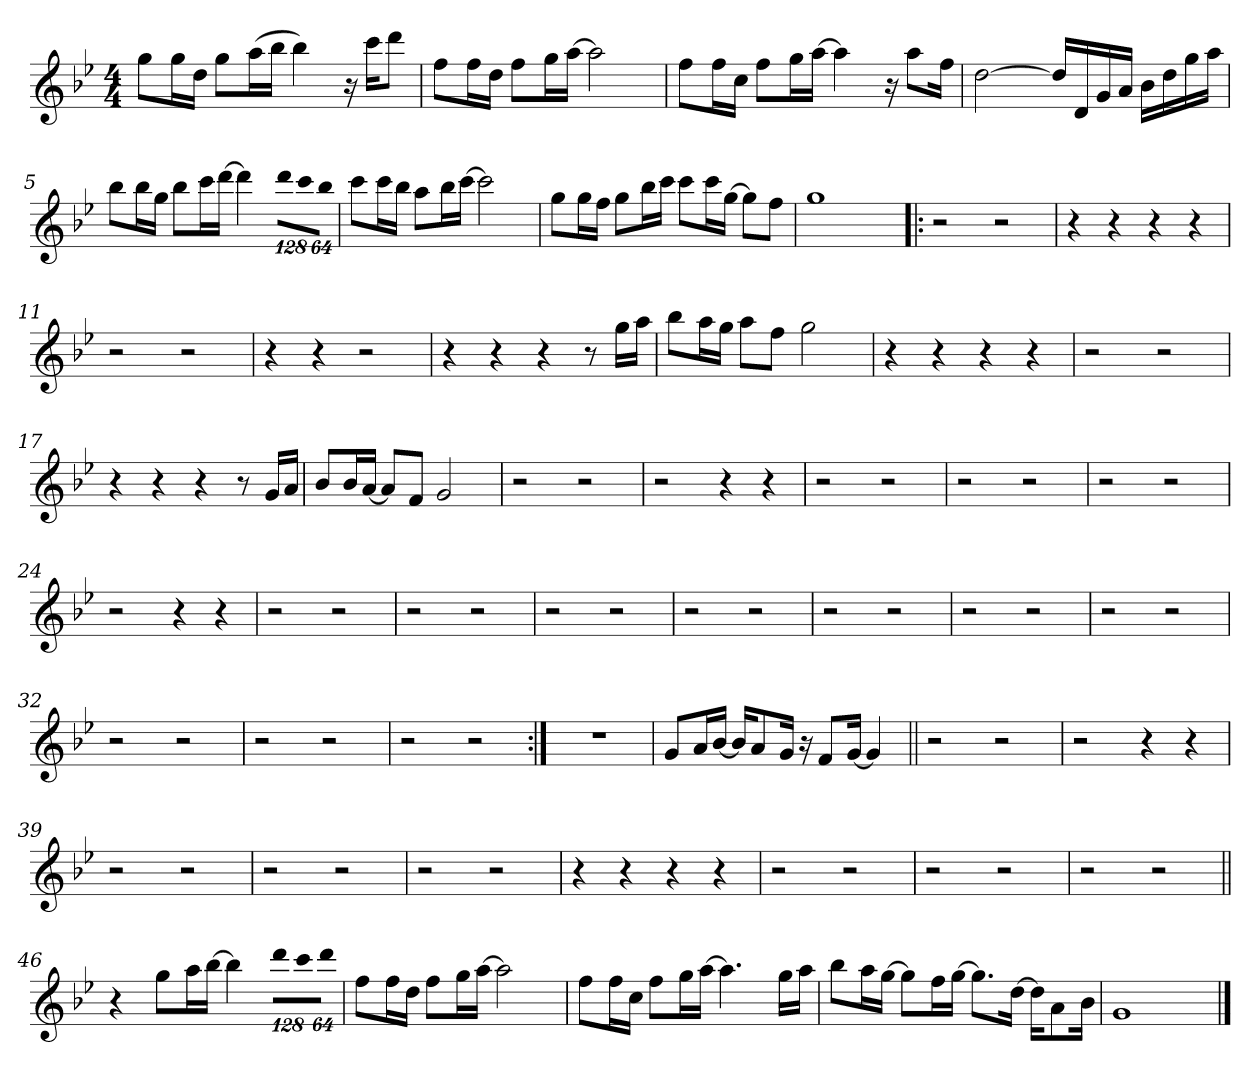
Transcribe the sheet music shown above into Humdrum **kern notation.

**kern
*part1
*staff1
!!LO:PB:g=z
*clefG2
*k[b-e-]
*B-:
*M4/4
*MM58
=1
8ggi\L
16ggi\L
16ddi\JJ
8ggi\L
(16aai\L
16bb-i\JJ
4bb-i\)
16r
16ccci\KL
8dddi\J
=2
8ffi\L
16ffi\L
16ddi\JJ
8ffi\L
16ggi\L
[>16aai\JJ
2aai\]
=3
8ffi\L
16ffi\L
16cci\JJ
8ffi\L
16ggi\L
[>16aai\JJ
4aai\]
16r
8aai\L
16ffi\Jk
!!LO:LB:g=z
=4
[>2ddi\
16ddi/LL]
16di/
16gi/
16ai/JJ
16b-i\LL
16ddi\
16ggi\
16aai\JJ
=5
8bb-i\L
16bb-i\L
16ggi\JJ
8bb-i\L
16ccci\L
[>16dddi\JJ
4dddi\]
*Xbrackettup
!LO:N:vis=8
1024%85dddi\L
!LO:N:vis=8
1024%85ccci\
!LO:N:vis=8
512%43bb-i\J
=6
8ccci\L
16ccci\L
16bb-i\JJ
8aai\L
16bb-i\L
[>16ccci\JJ
2ccci\]
=7
8ggi\L
16ggi\L
16ffi\JJ
8ggi\L
16bb-i\L
16ccci\JJ
8ccci\L
16ccci\L
[>16ggi\JJ
8ggi\L]
8ffi\J
!!LO:LB:g=z
=8
1ggi
=9!|:
2r
2r
=10
4r
4r
4r
4r
=11
2r
2r
=12
4r
4r
2r
=13
4r
4r
4r
8r
16ggi\LL
16aai\JJ
!!LO:LB:g=z
=14
8bb-i\L
16aai\L
16ggi\JJ
8aai\L
8ffi\J
2ggi\
=15
4r
4r
4r
4r
=16
2r
2r
=17
4r
4r
4r
8r
16gi/LL
16ai/JJ
=18
8b-i/L
16b-i/L
[<16ai/JJ
8ai/L]
8fi/J
2gi/
!!LO:LB:g=z
=19
2r
2r
=20
2r
4r
4r
=21
2r
2r
=22
2r
2r
=23
2r
2r
=24
2r
4r
4r
=25
2r
2r
!!LO:LB:g=z
=26
2r
2r
=27
2r
2r
=28
2r
2r
=29
2r
2r
=30
2r
2r
=31
2r
2r
=32
2r
2r
=33
2r
2r
=34
2r
2r
!!LO:LB:g=z
=35:|!
1r
=36
8gi/L
16ai/L
[<16b-i/JJ
16b-i/KL]
8ai/
16gi/Jk
16r
8fi/L
[<16gi/Jk
4gi/]
=37||
2r
2r
=38
2r
4r
4r
=39
2r
2r
=40
2r
2r
!!LO:LB:g=z
=41
2r
2r
=42
4r
4r
4r
4r
=43
2r
2r
=44
2r
2r
=45
2r
2r
=46||
4r
8ggi\L
16aai\L
[>16bb-i\JJ
4bb-i\]
!LO:N:vis=8
1024%85dddi\L
!LO:N:vis=8
1024%85ccci\
!LO:N:vis=8
512%43dddi\J
!!LO:LB:g=z
=47
8ffi\L
16ffi\L
16ddi\JJ
8ffi\L
16ggi\L
[>16aai\JJ
2aai\]
=48
8ffi\L
16ffi\L
16cci\JJ
8ffi\L
16ggi\L
[>16aai\JJ
4.aai\]
16ggi\LL
16aai\JJ
=49
8bb-i\L
16aai\L
[>16ggi\JJ
8ggi\L]
16ffi\L
[>16ggi\JJ
8.ggi\L]
[>16ddi\Jk
16ddi\KL]
8ai\
16b-i\Jk
=50
1gi
==
*-
